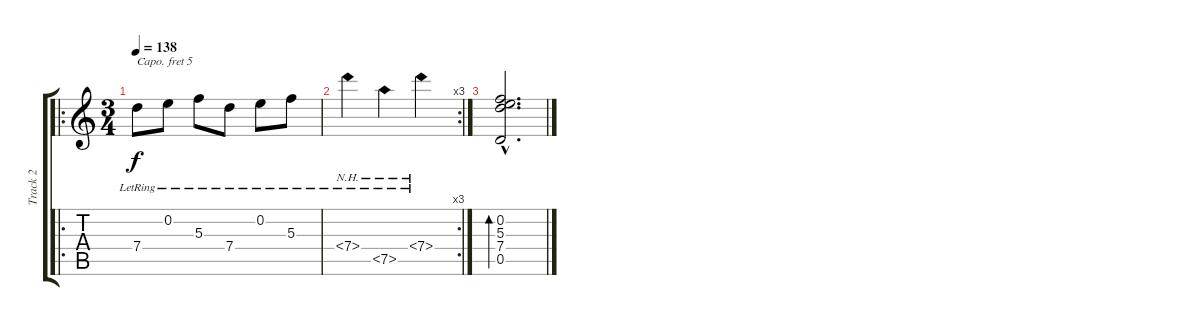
\track ("Track 2" "Track 2") {instrument acousticguitarsteel}
\staff {score tabs}
\capo 5
\tuning (E4 B3 G3 D3 A2 E2) {hide}
\ro
\ts (3 4)
\tempo 138
\clef g2
\ks c
7.4{lr}.8{dy f} 0.2{lr}.8 5.3{lr}.8 7.4{lr}.8 0.2{lr}.8 5.3{lr}.8 |
\rc 3
7.4{nh lr}.4 7.5{nh lr}.4 7.4{nh lr}.4 |
(0.2{hac} 5.3{hac} 7.4{hac} 0.5{hac}).2{d bd 480}
